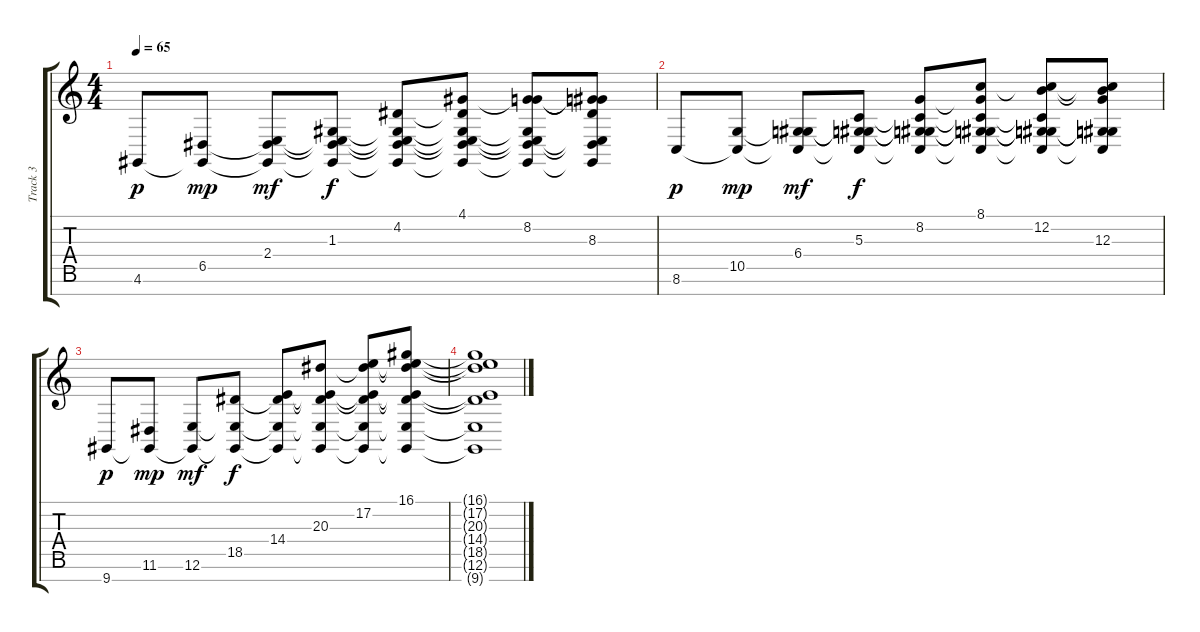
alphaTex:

\track ("Track 3" "Track 3") {instrument panflute}
\staff {score tabs}
\tuning (E4 B3 G3 D3 A2 E2 B1) {hide}
\ts (4 4)
\tempo 65
\clef g2
\ks c
4.6.8{dy p} (6.5 4.6{t}).8{dy mp} (2.4 6.5{t} 4.6{t}).8{dy mf} (1.3 2.4{t} 6.5{t} 4.6{t}).8{dy f} (4.2 1.3{t} 2.4{t} 6.5{t} 4.6{t}).8 (4.1 4.2{t} 1.3{t} 2.4{t} 6.5{t} 4.6{t}).8 (4.1{t} 8.2 1.3{t} 2.4{t} 6.5{t} 4.6{t}).8 (4.1{t} 8.2{t} 8.3 2.4{t} 6.5{t} 4.6{t}).8 |
8.6.8{dy p} (10.5 8.6{t}).8{dy mp} (6.4 10.5{t} 8.6{t}).8{dy mf} (5.3 6.4{t} 10.5{t} 8.6{t}).8{dy f} (8.2 5.3{t} 6.4{t} 10.5{t} 8.6{t}).8 (8.1 8.2{t} 5.3{t} 6.4{t} 10.5{t} 8.6{t}).8 (8.1{t} 12.2 5.3{t} 6.4{t} 10.5{t} 8.6{t}).8 (8.1{t} 12.2{t} 12.3 6.4{t} 10.5{t} 8.6{t}).8 |
9.7.8{dy p} (11.6 9.7{t}).8{dy mp} (12.6 9.7{t}).8{dy mf} (18.5 12.6{t} 9.7{t}).8{dy f} (14.4 18.5{t} 12.6{t} 9.7{t}).8 (20.3 14.4{t} 18.5{t} 12.6{t} 9.7{t}).8 (17.2 20.3{t} 14.4{t} 18.5{t} 12.6{t} 9.7{t}).8 (16.1 17.2{t} 20.3{t} 14.4{t} 18.5{t} 12.6{t} 9.7{t}).8 |
(16.1{t} 17.2{t} 20.3{t} 14.4{t} 18.5{t} 12.6{t} 9.7{t}).1{volume 3}
